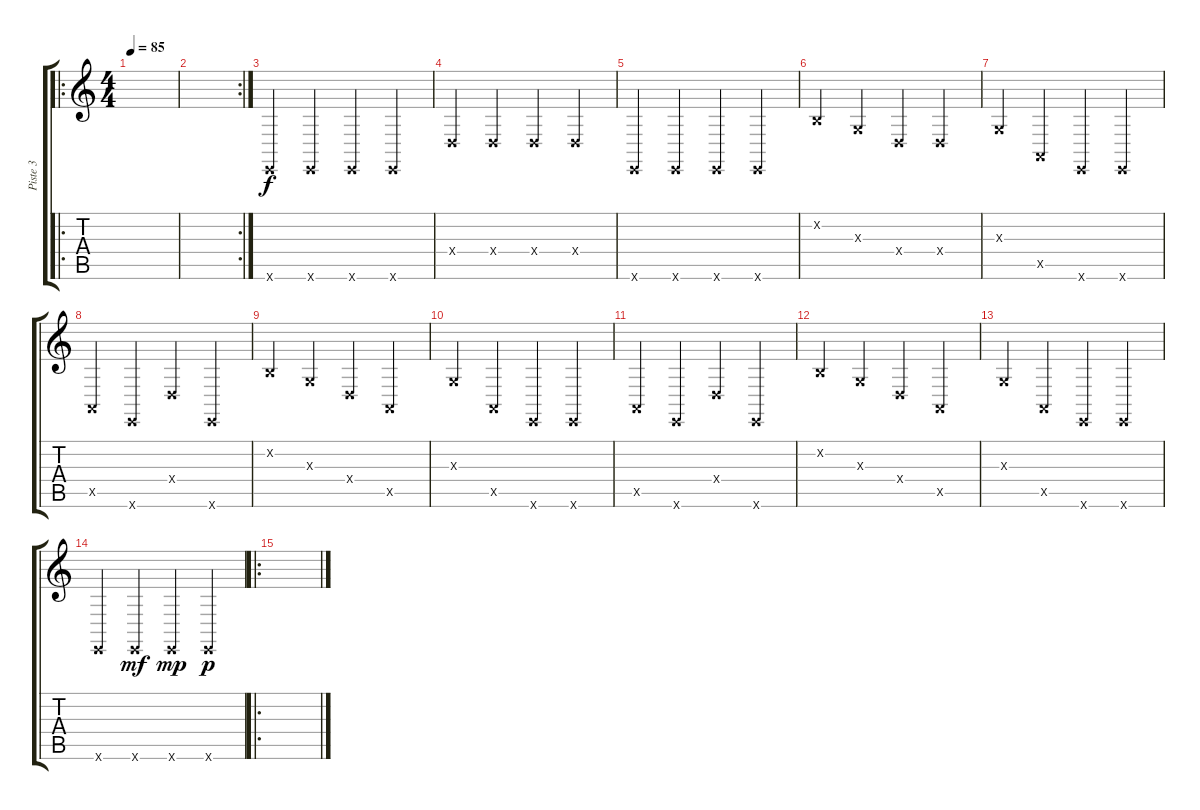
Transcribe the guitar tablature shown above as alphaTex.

\track ("Piste 3" "Piste 3") {instrument guitarfretnoise}
\staff {score tabs}
\tuning (E4 B3 G3 D3 A2 E2) {hide}
\ro
\ts (4 4)
\tempo 85
\clef g2
\ks c
|
\rc 2
|
0.6{x}.4 0.6{x}.4 0.6{x}.4 0.6{x}.4 |
0.4{x}.4 0.4{x}.4 0.4{x}.4 0.4{x}.4 |
0.6{x}.4 0.6{x}.4 0.6{x}.4 0.6{x}.4 |
0.2{x}.4 0.3{x}.4 0.4{x}.4 0.4{x}.4 |
0.3{x}.4 0.5{x}.4 0.6{x}.4 0.6{x}.4 |
0.5{x}.4 0.6{x}.4 0.4{x}.4 0.6{x}.4 |
0.2{x}.4 0.3{x}.4 0.4{x}.4 0.5{x}.4 |
0.3{x}.4 0.5{x}.4 0.6{x}.4 0.6{x}.4 |
0.5{x}.4 0.6{x}.4 0.4{x}.4 0.6{x}.4 |
0.2{x}.4 0.3{x}.4 0.4{x}.4 0.5{x}.4 |
0.3{x}.4 0.5{x}.4 0.6{x}.4 0.6{x}.4 |
0.6{x}.4 0.6{x}.4{dy mf} 0.6{x}.4{dy mp} 0.6{x}.4{dy p} |
\ro
